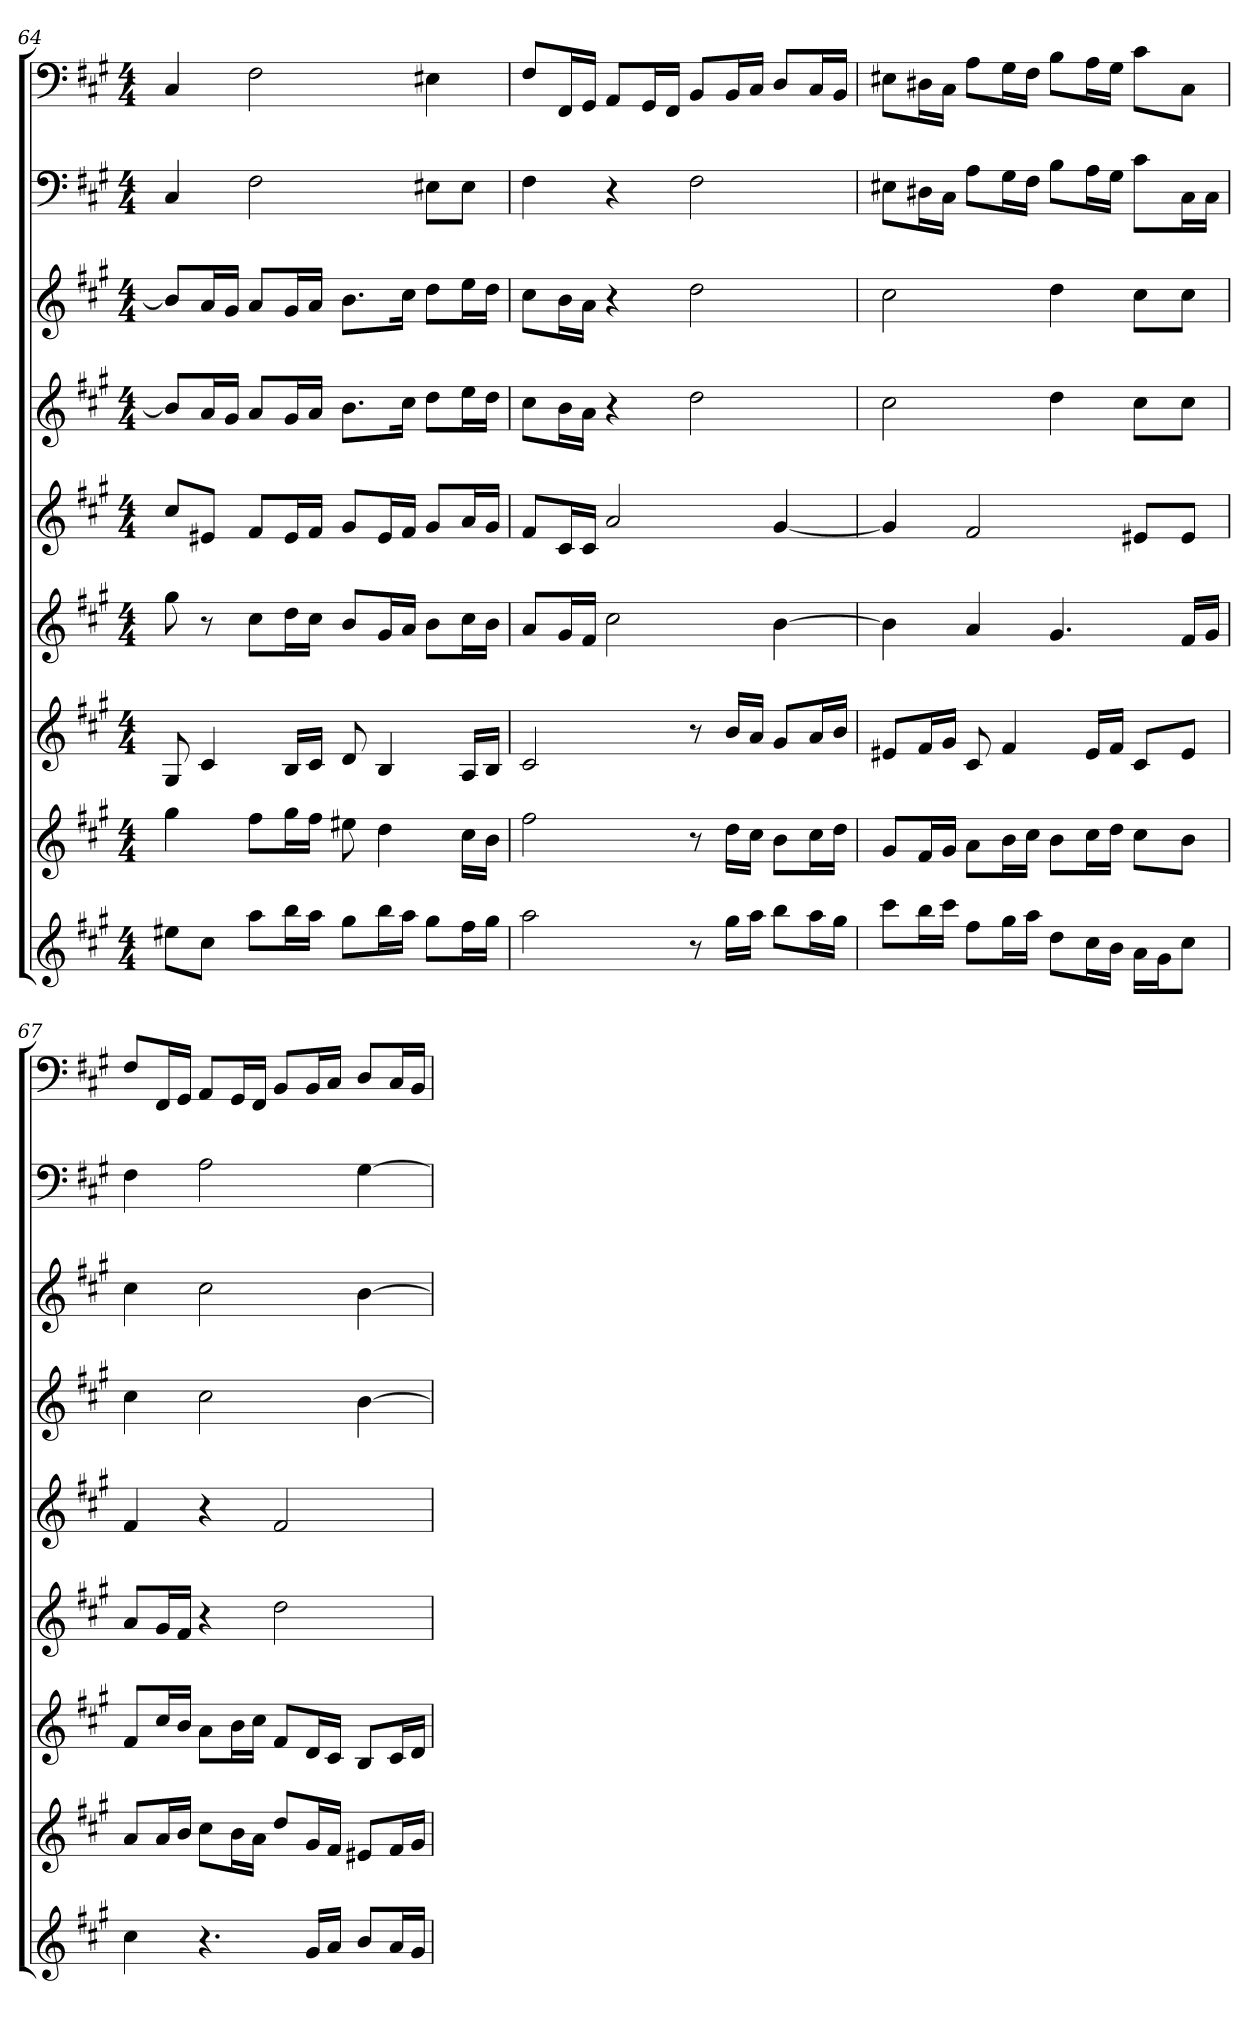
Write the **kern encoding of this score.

**kern	**kern	**kern	**kern	**kern	**kern	**kern	**kern	**kern
*part9	*part8	*part7	*part6	*part5	*part4	*part3	*part2	*part1
*staff9	*staff8	*staff7	*staff6	*staff5	*staff4	*staff3	*staff2	*staff1
*clefG2	*clefG2	*clefG2	*clefG2	*clefG2	*clefG2	*clefG2	*clefF4	*clefF4
*k[f#c#g#]	*k[f#c#g#]	*k[f#c#g#]	*k[f#c#g#]	*k[f#c#g#]	*k[f#c#g#]	*k[f#c#g#]	*k[f#c#g#]	*k[f#c#g#]
*f#:	*f#:	*f#:	*f#:	*f#:	*f#:	*f#:	*f#:	*f#:
*M4/4	*M4/4	*M4/4	*M4/4	*M4/4	*M4/4	*M4/4	*M4/4	*M4/4
=64	=64	=64	=64	=64	=64	=64	=64	=64
8ee#X\L	4gg#	8G#	8gg#	8cc#/L	8b/L]	8b/L]	4C#	4C#
8cc#\J	.	4c#	8r	8e#X/J	16a/L	16a/L	.	.
.	.	.	.	.	16g#/JJ	16g#/JJ	.	.
8aa\L	8ff#\L	.	8cc#\L	8f#/L	8a/L	8a/L	2F#	2F#
16bb\L	16gg#\L	16B/LL	16dd\L	16e#/L	16g#/L	16g#/L	.	.
16aa\JJ	16ff#\JJ	16c#/JJ	16cc#\JJ	16f#/JJ	16a/JJ	16a/JJ	.	.
8gg#\L	8ee#X	8d	8b/L	8g#/L	8.b\L	8.b\L	.	.
16bb\L	4dd	4B	16g#/L	16e#/L	.	.	.	.
16aa\JJ	.	.	16a/JJ	16f#/JJ	16cc#\Jk	16cc#\Jk	.	.
8gg#\L	.	.	8b\L	8g#/L	8dd\L	8dd\L	8E#X\L	4E#X
16ff#\L	16cc#\LL	16A/LL	16cc#\L	16a/L	16ee\L	16ee\L	8E#\J	.
16gg#\JJ	16b\JJ	16B/JJ	16b\JJ	16g#/JJ	16dd\JJ	16dd\JJ	.	.
=65	=65	=65	=65	=65	=65	=65	=65	=65
2aa	2ff#	2c#	8a/L	8f#/L	8cc#\L	8cc#\L	4F#	8F#/L
.	.	.	16g#/L	16c#/L	16b\L	16b\L	.	16FF#/L
.	.	.	16f#/JJ	16c#/JJ	16a\JJ	16a\JJ	.	16GG#/JJ
.	.	.	2cc#	2a	4r	4r	4r	8AA/L
.	.	.	.	.	.	.	.	16GG#/L
.	.	.	.	.	.	.	.	16FF#/JJ
8r	8r	8r	.	.	2dd	2dd	2F#	8BB/L
16gg#\LL	16dd\LL	16b/LL	.	.	.	.	.	16BB/L
16aa\JJ	16cc#\JJ	16a/JJ	.	.	.	.	.	16C#/JJ
8bb\L	8b\L	8g#/L	[4b	[4g#	.	.	.	8D/L
16aa\L	16cc#\L	16a/L	.	.	.	.	.	16C#/L
16gg#\JJ	16dd\JJ	16b/JJ	.	.	.	.	.	16BB/JJ
=66	=66	=66	=66	=66	=66	=66	=66	=66
8ccc#\L	8g#/L	8e#X/L	4b]	4g#]	2cc#	2cc#	8E#X\L	8E#X\L
16bb\L	16f#/L	16f#/L	.	.	.	.	16D#X\L	16D#X\L
16ccc#\JJ	16g#/JJ	16g#/JJ	.	.	.	.	16C#\JJ	16C#\JJ
8ff#\L	8a\L	8c#	4a	2f#	.	.	8A\L	8A\L
16gg#\L	16b\L	4f#	.	.	.	.	16G#\L	16G#\L
16aa\JJ	16cc#\JJ	.	.	.	.	.	16F#\JJ	16F#\JJ
8dd\L	8b\L	.	4.g#	.	4dd	4dd	8B\L	8B\L
16cc#\L	16cc#\L	16e#/LL	.	.	.	.	16A\L	16A\L
16b\JJ	16dd\JJ	16f#/JJ	.	.	.	.	16G#\JJ	16G#\JJ
16a\LL	8cc#\L	8c#/L	.	8e#X/L	8cc#\L	8cc#\L	8c#\L	8c#\L
16g#\J	.	.	.	.	.	.	.	.
8cc#\J	8b\J	8e#/J	16f#/LL	8e#/J	8cc#\J	8cc#\J	16C#\L	8C#\J
.	.	.	16g#/JJ	.	.	.	16C#\JJ	.
=67	=67	=67	=67	=67	=67	=67	=67	=67
4cc#	8a/L	8f#/L	8a/L	4f#	4cc#	4cc#	4F#	8F#/L
.	16a/L	16cc#/L	16g#/L	.	.	.	.	16FF#/L
.	16b/JJ	16b/JJ	16f#/JJ	.	.	.	.	16GG#/JJ
4.r	8cc#\L	8a\L	4r	4r	2cc#	2cc#	2A	8AA/L
.	16b\L	16b\L	.	.	.	.	.	16GG#/L
.	16a\JJ	16cc#\JJ	.	.	.	.	.	16FF#/JJ
.	8dd/L	8f#/L	2dd	2f#	.	.	.	8BB/L
16g#/LL	16g#/L	16d/L	.	.	.	.	.	16BB/L
16a/JJ	16f#/JJ	16c#/JJ	.	.	.	.	.	16C#/JJ
8b/L	8e#X/L	8B/L	.	.	[4b	[4b	[4G#	8D/L
16a/L	16f#/L	16c#/L	.	.	.	.	.	16C#/L
16g#/JJ	16g#/JJ	16d/JJ	.	.	.	.	.	16BB/JJ
=	=	=	=	=	=	=	=	=
*-	*-	*-	*-	*-	*-	*-	*-	*-
